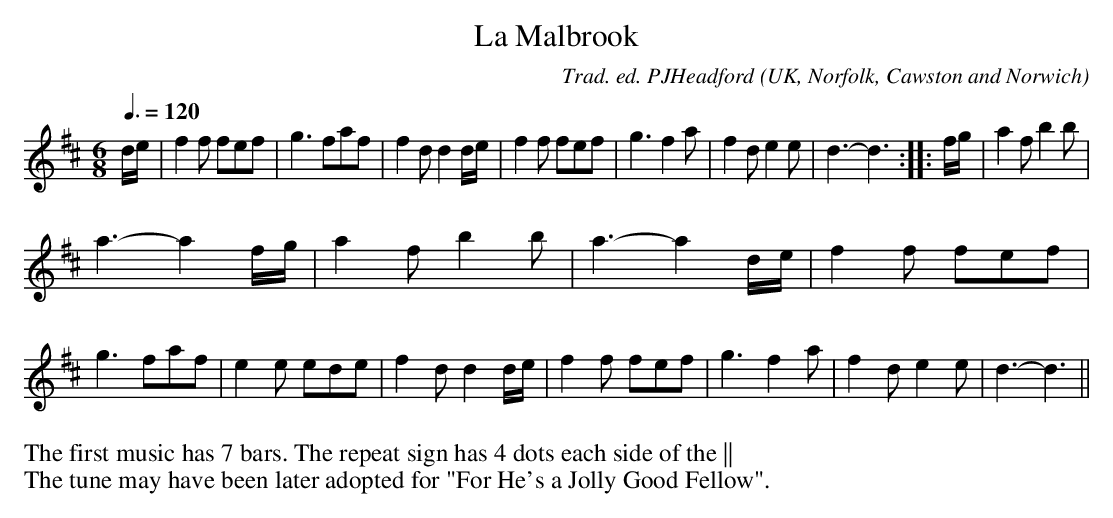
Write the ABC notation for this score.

X:1
T:Malbrook, La
C:Trad. ed. PJHeadford
O:UK, Norfolk, Cawston and Norwich
M:6/8
L:1/8
Q:3/8=120
K:D
d/e/|f2f fef|g3 faf|f2d d2d/e/|f2f fef|g3 f2a|\
f2d e2e|d3- d3:||:f/g/|a2f b2b|
a3- a2f/g/|a2f b2b|a3- a2d/e/|f2f fef|g3 faf|e2e ede|\
f2d d2d/e/|f2f fef|g3 f2a|f2d e2e|d3- d3||
